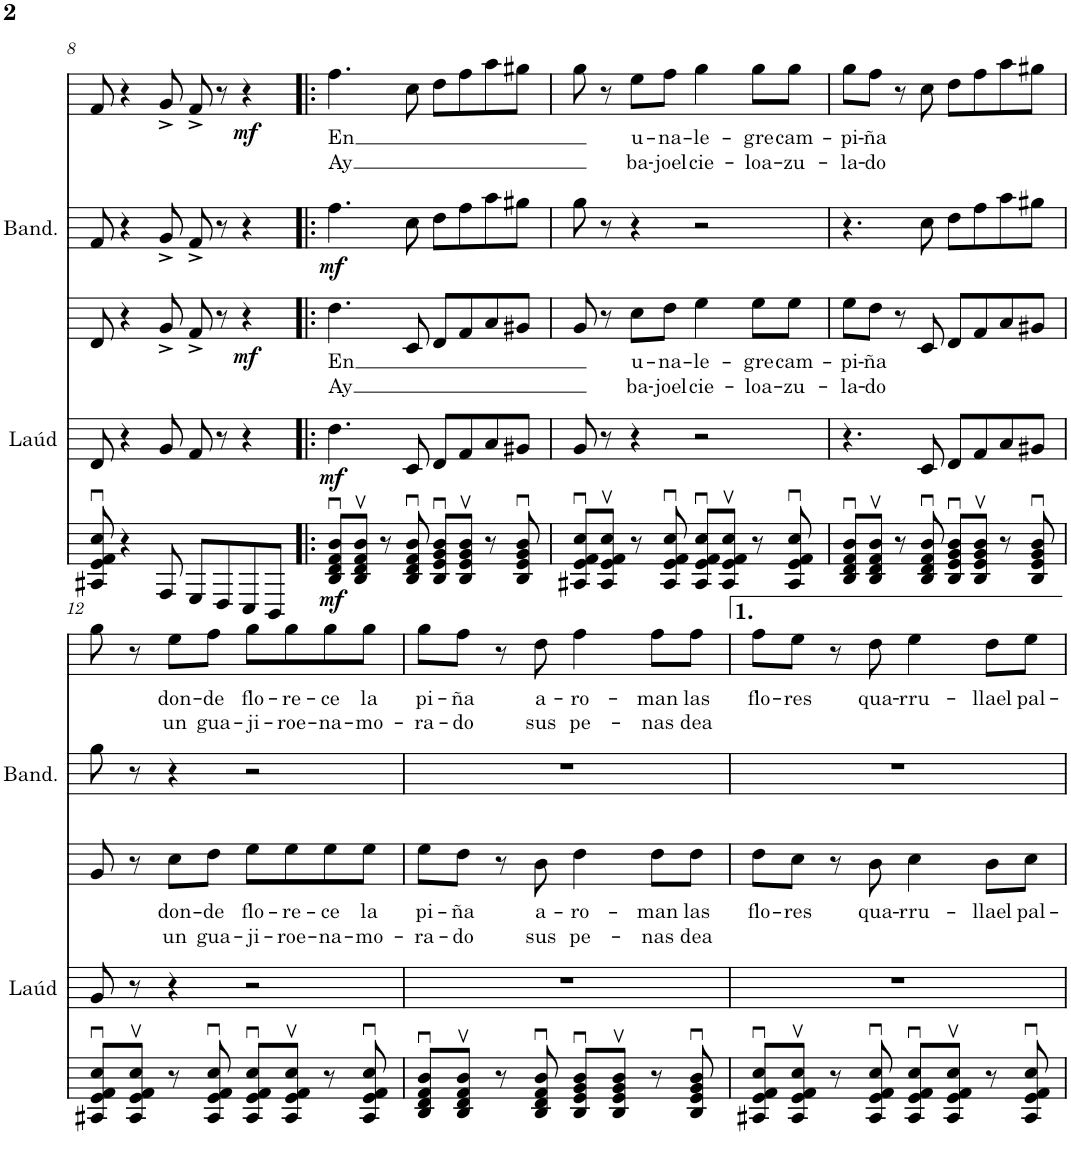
**kern	**dynam	**kern	**dynam	**kern	**text	**text	**dynam	**kern	**dynam	**kern	**text	**text	**dynam
*part5	*part5	*part4	*part4	*part3	*part3	*part3	*part3	*part2	*part2	*part1	*part1	*part1	*part1
*staff5	*staff5	*staff4	*staff4	*staff3	*staff3	*staff3	*staff3	*staff2	*staff2	*staff1	*staff1	*staff1	*staff1
*I"Guitarra	*	*I"Laúd	*	*I"Bajo	*	*	*	*I"Bandurria	*	*I"Barítono	*	*	*
*	*	*I'Laúd	*	*	*	*	*	*I'Band.	*	*	*	*	*
!!LO:PB:g=z
*clefGv2	*	*clefGv2	*	*clefGv2	*	*	*	*clefG2	*	*clefG2	*	*	*
*k[f#c#]	*	*k[f#c#]	*	*k[f#c#]	*	*	*	*k[f#c#]	*	*k[f#c#]	*	*	*
*M4/4	*	*M4/4	*	*M4/4	*	*	*	*M4/4	*	*M4/4	*	*	*
=8	=8	=8	=8	=8	=8	=8	=8	=8	=8	=8	=8	=8	=8
8AA#X/u 8E/u 8F#/u 8c#/u	.	8D/	.	8D/	.	.	.	8f#/	.	8f#/	.	.	.
4r	.	4r	.	4r	.	.	.	4r	.	4r	.	.	.
8FF#/	.	8G/	.	8G^/	.	.	.	8g^/	.	8g^/	.	.	.
8EE/L	.	8F#/	.	8F#^/	.	.	.	8f#^/	.	8f#^/	.	.	.
8DD/	.	8r	.	8r	.	.	.	8r	.	8r	.	.	.
!	!	!	!	!	!	!	!LO:DY:b	!	!	!	!	!	!LO:DY:b
8CC#/	.	4r	.	4r	.	.	mf	4r	.	4r	.	.	mf
8BBB/J	.	.	.	.	.	.	.	.	.	.	.	.	.
=9!|:	=9!|:	=9!|:	=9!|:	=9!|:	=9!|:	=9!|:	=9!|:	=9!|:	=9!|:	=9!|:	=9!|:	=9!|:	=9!|:
!	!LO:DY:b	!	!LO:DY:b	!	!LO:LY:b	!LO:LY:b	!	!	!LO:DY:b	!	!LO:LY:b	!LO:LY:b	!
8BB/u 8D/u 8F#/u 8B/uL	mf	4.d\	mf	4.d\	En	Ay	.	4.ff#\	mf	4.ff#\	En	Ay	.
8BB/v 8D/v 8F#/v 8B/vJ	.	.	.	.	.	.	.	.	.	.	.	.	.
8r	.	.	.	.	.	.	.	.	.	.	.	.	.
8BB/u 8D/u 8F#/u 8B/u	.	8C#/	.	8C#/	.	.	.	8cc#\	.	8cc#\	.	.	.
8BB/u 8E/u 8G/u 8B/uL	.	8D/L	.	8D/L	.	.	.	8dd\L	.	8dd\L	.	.	.
8BB/v 8E/v 8G/v 8B/vJ	.	8F#/	.	8F#/	.	.	.	8ff#\	.	8ff#\	.	.	.
8r	.	8A/	.	8A/	.	.	.	8aa\	.	8aa\	.	.	.
8BB/u 8E/u 8G/u 8B/u	.	8G#X/J	.	8G#X/J	.	.	.	8gg#X\J	.	8gg#X\J	.	.	.
=10	=10	=10	=10	=10	=10	=10	=10	=10	=10	=10	=10	=10	=10
8AA#X/u 8E/u 8F#/u 8c#/uL	.	8G/	.	8G/	.	.	.	8gg\	.	8gg\	.	.	.
8AA#/v 8E/v 8F#/v 8c#/vJ	.	8r	.	8r	.	.	.	8r	.	8r	.	.	.
!	!	!	!	!	!LO:LY:b	!LO:LY:b	!	!	!	!	!LO:LY:b	!LO:LY:b	!
8r	.	4r	.	8c#\L	u-	ba-	.	4r	.	8ee\L	u-	ba-	.
!	!	!	!	!	!LO:LY:b	!LO:LY:b	!	!	!	!	!LO:LY:b	!LO:LY:b	!
8AA#/u 8E/u 8F#/u 8c#/u	.	.	.	8d\J	-na-	-joel	.	.	.	8ff#\J	-na-	-joel	.
!	!	!	!	!	!LO:LY:b	!LO:LY:b	!	!	!	!	!LO:LY:b	!LO:LY:b	!
8AA#/u 8E/u 8F#/u 8c#/uL	.	2r	.	4e\	-le-	cie-	.	2r	.	4gg\	-le-	cie-	.
8AA#/v 8E/v 8F#/v 8c#/vJ	.	.	.	.	.	.	.	.	.	.	.	.	.
!	!	!	!	!	!LO:LY:b	!LO:LY:b	!	!	!	!	!LO:LY:b	!LO:LY:b	!
8r	.	.	.	8e\L	-gre	-loa-	.	.	.	8gg\L	-gre	-loa-	.
!	!	!	!	!	!LO:LY:b	!LO:LY:b	!	!	!	!	!LO:LY:b	!LO:LY:b	!
8AA#/u 8E/u 8F#/u 8c#/u	.	.	.	8e\J	cam-	-zu-	.	.	.	8gg\J	cam-	-zu-	.
=11	=11	=11	=11	=11	=11	=11	=11	=11	=11	=11	=11	=11	=11
!	!	!	!	!	!LO:LY:b	!LO:LY:b	!	!	!	!	!LO:LY:b	!LO:LY:b	!
8BB/u 8D/u 8F#/u 8B/uL	.	4.r	.	8e\L	-pi-	-la-	.	4.r	.	8gg\L	-pi-	-la-	.
!	!	!	!	!	!LO:LY:b	!LO:LY:b	!	!	!	!	!LO:LY:b	!LO:LY:b	!
8BB/v 8D/v 8F#/v 8B/vJ	.	.	.	8d\J	-ña	-do	.	.	.	8ff#\J	-ña	-do	.
8r	.	.	.	8r	.	.	.	.	.	8r	.	.	.
8BB/u 8D/u 8F#/u 8B/u	.	8C#/	.	8C#/	.	.	.	8cc#\	.	8cc#\	.	.	.
8BB/u 8E/u 8G/u 8B/uL	.	8D/L	.	8D/L	.	.	.	8dd\L	.	8dd\L	.	.	.
8BB/v 8E/v 8G/v 8B/vJ	.	8F#/	.	8F#/	.	.	.	8ff#\	.	8ff#\	.	.	.
8r	.	8A/	.	8A/	.	.	.	8aa\	.	8aa\	.	.	.
8BB/u 8E/u 8G/u 8B/u	.	8G#X/J	.	8G#X/J	.	.	.	8gg#X\J	.	8gg#X\J	.	.	.
!!LO:LB:g=z
=12	=12	=12	=12	=12	=12	=12	=12	=12	=12	=12	=12	=12	=12
8AA#X/u 8E/u 8F#/u 8c#/uL	.	8G/	.	8G/	.	.	.	8gg\	.	8gg\	.	.	.
8AA#/v 8E/v 8F#/v 8c#/vJ	.	8r	.	8r	.	.	.	8r	.	8r	.	.	.
!	!	!	!	!	!LO:LY:b	!LO:LY:b	!	!	!	!	!LO:LY:b	!LO:LY:b	!
8r	.	4r	.	8c#\L	don-	un	.	4r	.	8ee\L	don-	un	.
!	!	!	!	!	!LO:LY:b	!LO:LY:b	!	!	!	!	!LO:LY:b	!LO:LY:b	!
8AA#/u 8E/u 8F#/u 8c#/u	.	.	.	8d\J	-de	gua-	.	.	.	8ff#\J	-de	gua-	.
!	!	!	!	!	!LO:LY:b	!LO:LY:b	!	!	!	!	!LO:LY:b	!LO:LY:b	!
8AA#/u 8E/u 8F#/u 8c#/uL	.	2r	.	8e\L	flo-	-ji-	.	2r	.	8gg\L	flo-	-ji-	.
!	!	!	!	!	!LO:LY:b	!LO:LY:b	!	!	!	!	!LO:LY:b	!LO:LY:b	!
8AA#/v 8E/v 8F#/v 8c#/vJ	.	.	.	8e\	-re-	-roe-	.	.	.	8gg\	-re-	-roe-	.
!	!	!	!	!	!LO:LY:b	!LO:LY:b	!	!	!	!	!LO:LY:b	!LO:LY:b	!
8r	.	.	.	8e\	-ce	-na-	.	.	.	8gg\	-ce	-na-	.
!	!	!	!	!	!LO:LY:b	!LO:LY:b	!	!	!	!	!LO:LY:b	!LO:LY:b	!
8AA#/u 8E/u 8F#/u 8c#/u	.	.	.	8e\J	la	-mo-	.	.	.	8gg\J	la	-mo-	.
=13	=13	=13	=13	=13	=13	=13	=13	=13	=13	=13	=13	=13	=13
!	!	!	!	!	!LO:LY:b	!LO:LY:b	!	!	!	!	!LO:LY:b	!LO:LY:b	!
8BB/u 8D/u 8F#/u 8B/uL	.	1r	.	8e\L	pi-	-ra-	.	1r	.	8gg\L	pi-	-ra-	.
!	!	!	!	!	!LO:LY:b	!LO:LY:b	!	!	!	!	!LO:LY:b	!LO:LY:b	!
8BB/v 8D/v 8F#/v 8B/vJ	.	.	.	8d\J	-ña	-do	.	.	.	8ff#\J	-ña	-do	.
8r	.	.	.	8r	.	.	.	.	.	8r	.	.	.
!	!	!	!	!	!LO:LY:b	!LO:LY:b	!	!	!	!	!LO:LY:b	!LO:LY:b	!
8BB/u 8D/u 8F#/u 8B/u	.	.	.	8B\	a-	sus	.	.	.	8dd\	a-	sus	.
!	!	!	!	!	!LO:LY:b	!LO:LY:b	!	!	!	!	!LO:LY:b	!LO:LY:b	!
8BB/u 8E/u 8G/u 8B/uL	.	.	.	4d\	-ro-	pe-	.	.	.	4ff#\	-ro-	pe-	.
8BB/v 8E/v 8G/v 8B/vJ	.	.	.	.	.	.	.	.	.	.	.	.	.
!	!	!	!	!	!LO:LY:b	!LO:LY:b	!	!	!	!	!LO:LY:b	!LO:LY:b	!
8r	.	.	.	8d\L	-man	-nas	.	.	.	8ff#\L	-man	-nas	.
!	!	!	!	!	!LO:LY:b	!LO:LY:b	!	!	!	!	!LO:LY:b	!LO:LY:b	!
8BB/u 8E/u 8G/u 8B/u	.	.	.	8d\J	las	dea	.	.	.	8ff#\J	las	dea	.
=14	=14	=14	=14	=14	=14	=14	=14	=14	=14	=14	=14	=14	=14
!	!	!	!	!	!LO:LY:b	!	!	!	!	!	!LO:LY:b	!	!
8AA#X/u 8E/u 8F#/u 8c#/uL	.	1r	.	8d\L	flo-	.	.	1r	.	8ff#\L	flo-	.	.
!	!	!	!	!	!LO:LY:b	!	!	!	!	!	!LO:LY:b	!	!
8AA#/v 8E/v 8F#/v 8c#/vJ	.	.	.	8c#\J	-res	.	.	.	.	8ee\J	-res	.	.
8r	.	.	.	8r	.	.	.	.	.	8r	.	.	.
!	!	!	!	!	!LO:LY:b	!	!	!	!	!	!LO:LY:b	!	!
8AA#/u 8E/u 8F#/u 8c#/u	.	.	.	8B\	qua-	.	.	.	.	8dd\	qua-	.	.
!	!	!	!	!	!LO:LY:b	!	!	!	!	!	!LO:LY:b	!	!
8AA#/u 8E/u 8F#/u 8c#/uL	.	.	.	4c#\	-rru-	.	.	.	.	4ee\	-rru-	.	.
8AA#/v 8E/v 8F#/v 8c#/vJ	.	.	.	.	.	.	.	.	.	.	.	.	.
!	!	!	!	!	!LO:LY:b	!	!	!	!	!	!LO:LY:b	!	!
8r	.	.	.	8B\L	-llael	.	.	.	.	8dd\L	-llael	.	.
!	!	!	!	!	!LO:LY:b	!	!	!	!	!	!LO:LY:b	!	!
8AA#/u 8E/u 8F#/u 8c#/u	.	.	.	8c#\J	pal-	.	.	.	.	8ee\J	pal-	.	.
=	=	=	=	=	=	=	=	=	=	=	=	=	=
*-	*-	*-	*-	*-	*-	*-	*-	*-	*-	*-	*-	*-	*-
